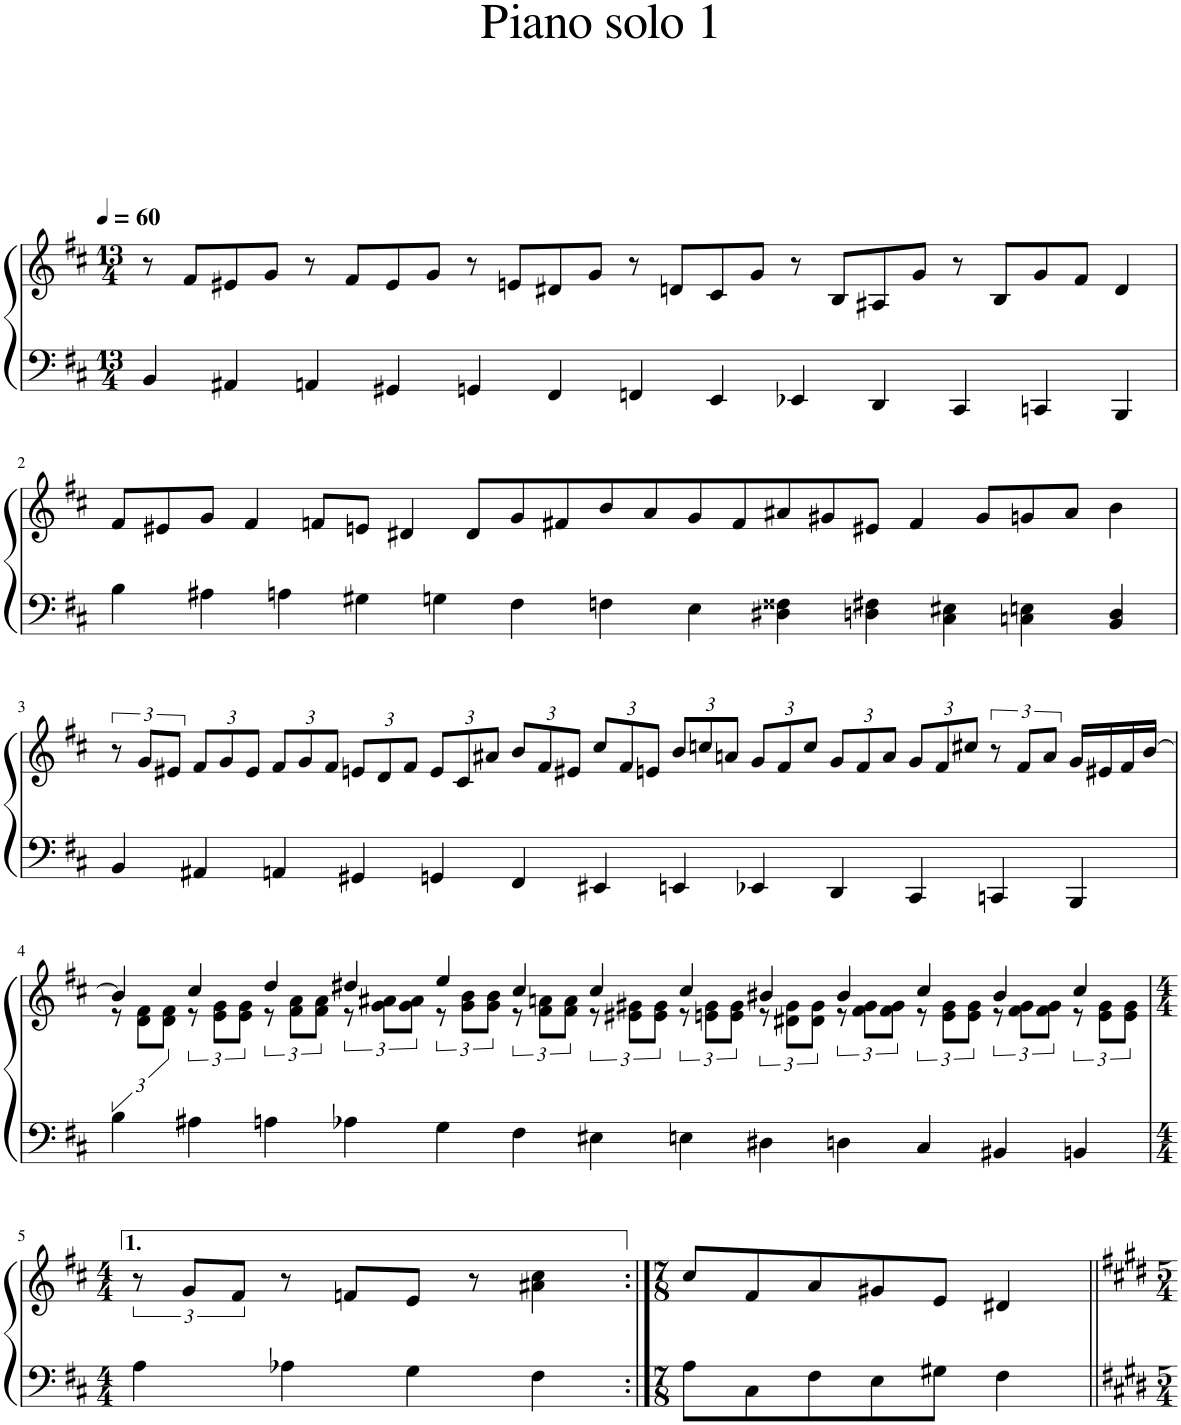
**kern	**kern
*part2	*part1
*staff2	*staff1
*I"Piano	*I"Piano
*I'Pno	*I'Pno
*clefF4	*clefG2
*k[f#c#]	*k[f#c#]
*M13/4	*M13/4
*MM60	*MM60
=1	=1
4BB/	8r
.	8f#/L
4AA#X/	8e#X/
.	8g/J
4AAn/	8r
.	8f#/L
4GG#X/	8e#/
.	8g/J
4GGn/	8r
.	8en/L
4FF#/	8d#X/
.	8g/J
4FFn/	8r
.	8dn/L
4EE/	8c#/
.	8g/J
4EE-X/	8r
.	8B/L
4DD/	8A#X/
.	8g/J
4CC#/	8r
.	8B/L
4CCn/	8g/
.	8f#/J
4BBB/	4d/
!!LO:LB:g=z
=2	=2
4B\	8f#/L
.	8e#X/
4A#X\	8g/J
.	4f#/
4An\	.
.	8fn/L
4G#X\	8en/J
.	4d#X/
4Gn\	.
.	8d#/L
4F#\	8g/
.	8f#X/
4Fn\	8b/
.	8a/
4E\	8g/
.	8f#/
4D#X\ 4F##X\	8a#X/
.	8g#X/
4Dn\ 4F#X\	8e#X/J
.	4f#/
4C#\ 4E#X\	.
.	8g#/L
4Cn\ 4En\	8gn/
.	8a#/J
4BB/ 4D/	4b\
!!LO:LB:g=z
=3	=3
4BB/	12r
.	12g/L
.	12e#X/J
*	*Xbrackettup
4AA#X/	12f#/L
.	12g/
.	12e#/J
4AAn/	12f#/L
.	12g/
.	12f#/J
4GG#X/	12en/L
.	12d/
.	12f#/J
4GGn/	12e/L
.	12c#/
.	12a#X/J
4FF#/	12b/L
.	12f#/
.	12e#X/J
4EE#X/	12cc#/L
.	12f#/
.	12en/J
4EEn/	12b/L
.	12ccn/
.	12an/J
4EE-X/	12g/L
.	12f#/
.	12cc/J
4DD/	12g/L
.	12f#/
.	12a/J
4CC#/	12g/L
.	12f#/
.	12cc#X/J
*	*brackettup
4CCn/	12r
.	12f#/L
.	12a/J
4BBB/	16g/LL
.	16e#X/
.	16f#/
.	[16b/JJ
!!LO:LB:g=z
=4	=4
*	*^
4B\	4b/]	12r
.	.	12d\ 12f#\L
.	.	12d\ 12f#\J
4A#X\	4cc#/	12r
.	.	12e\ 12g\L
.	.	12e\ 12g\J
4An\	4dd/	12r
.	.	12f#\ 12a\L
.	.	12f#\ 12a\J
4A-X\	4dd#X/	12r
.	.	12g\ 12a#X\L
.	.	12g\ 12a#\J
4G\	4ee/	12r
.	.	12g\ 12b\L
.	.	12g\ 12b\J
4F#\	4cc#/	12r
.	.	12f#\ 12an\L
.	.	12f#\ 12a\J
4E#X\	4cc#/	12r
.	.	12e#X\ 12g#X\L
.	.	12e#\ 12g#\J
4En\	4cc#/	12r
.	.	12en\ 12g#\L
.	.	12e\ 12g#\J
4D#X\	4b#X/	12r
.	.	12d#X\ 12g#\L
.	.	12d#\ 12g#\J
4Dn\	4b#/	12r
.	.	12f#\ 12g#\L
.	.	12f#\ 12g#\J
4C#/	4cc#/	12r
.	.	12e\ 12g#\L
.	.	12e\ 12g#\J
4BB#X/	4b#/	12r
.	.	12f#\ 12g#\L
.	.	12f#\ 12g#\J
4BBn/	4cc#/	12r
.	.	12e\ 12g#\L
.	.	12e\ 12g#\J
*	*v	*v
!!LO:LB:g=z
=5	=5
*M4/4	*M4/4
4A\	12r
.	12g/L
.	12f#/J
4A-X\	8r
.	8fn/L
4G\	8e/J
.	8r
4F#\	4a#X\ 4cc#\
=6:|!	=6:|!
*M7/8	*M7/8
8A\L	8cc#/L
8C#\	8f#/
8F#\	8a/
8E\	8g#X/
8G#X\J	8e/J
4F#\	4d#X/
=||	=||
*-	*-
